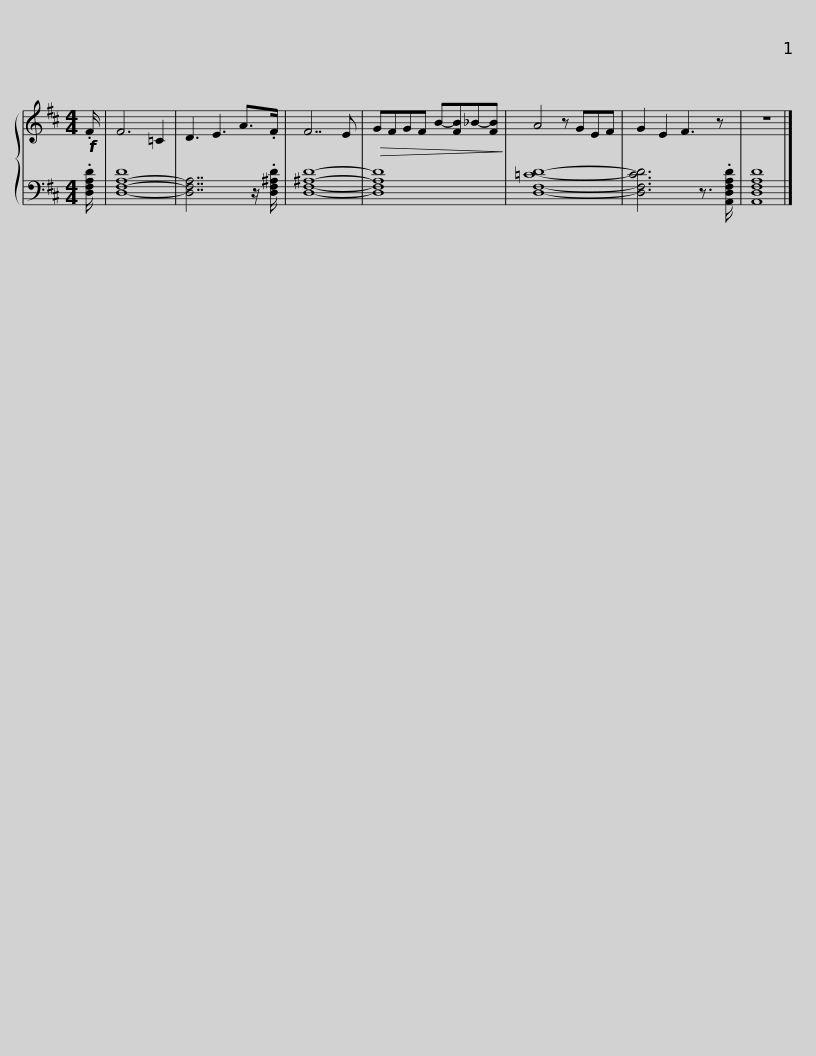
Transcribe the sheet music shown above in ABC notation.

X:1
%%score { 1 | 2 }
L:1/8
M:4/4
I:linebreak $
K:D
V:1 treble
V:2 bass
V:1
!f! .F/ | F6 =C2 | D3 E3 A>.F | F7 E |!>(! GFGF B-[FB]_B-[FB]!>)! | %5
 A4 z GEF | G2 E2 F3 z | z8 |] %8
V:2
 .[D,F,A,D]/ | [D,-F,-A,-D]8 | [D,F,A,]7 z/ .[D,F,^A,D]/ | [D,F,^A,D]8- | [D,F,A,D]8 | %5
 [D,F,=CD]8- | [D,F,CD]6 z3/2 .[A,,D,F,A,D]/ | [A,,D,F,A,D]8 |] %8
